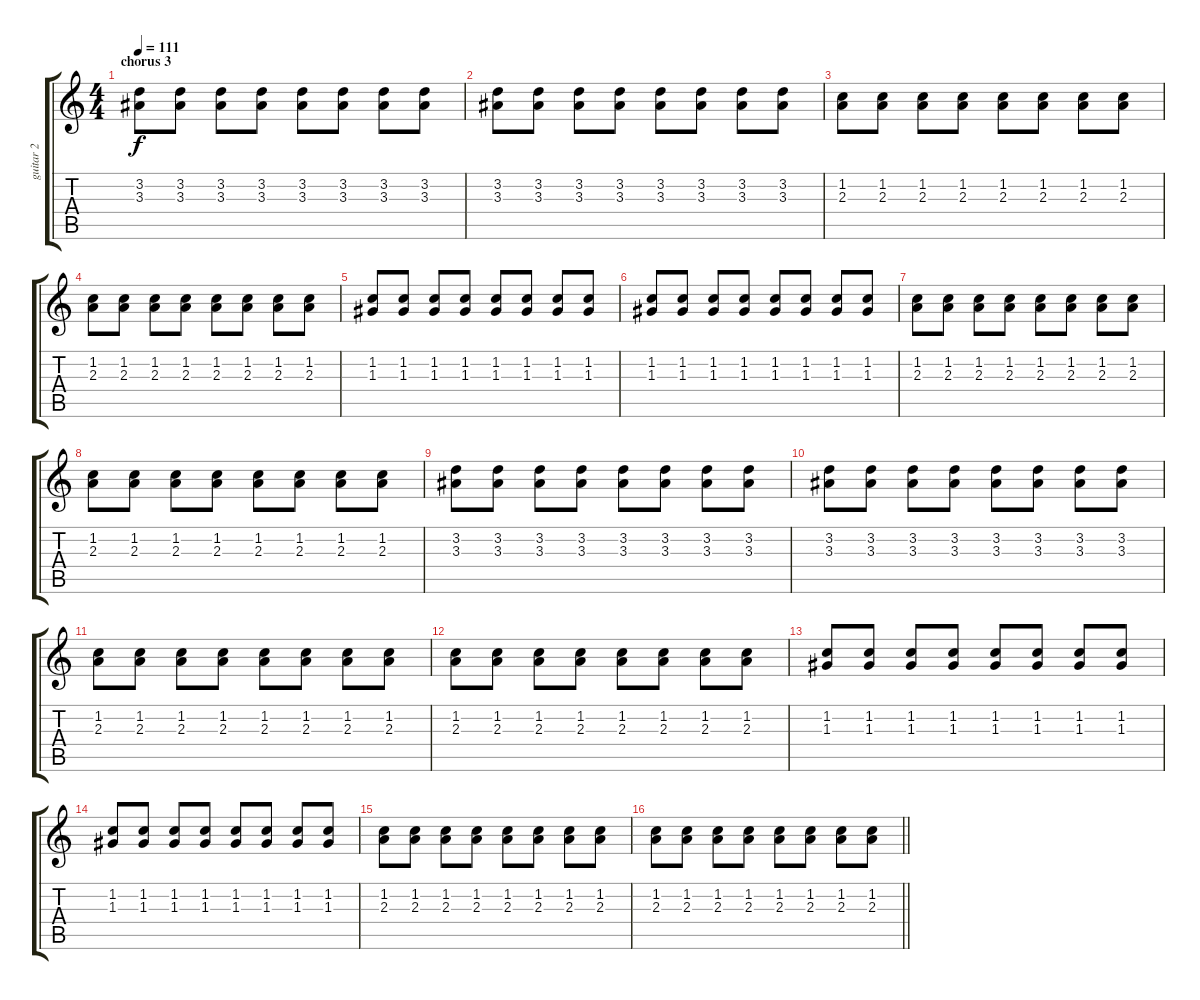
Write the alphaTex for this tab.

\track ("guitar 2" "guitar 2") {instrument overdrivenguitar}
\staff {score tabs}
\tuning (E4 B3 G3 D3 A2 C2) {hide}
\ts (4 4)
\section ("" "chorus 3")
\tempo 111
\clef g2
\ks c
(3.2 3.3).8{dy f volume 8 instrument overdrivenguitar} (3.2 3.3).8 (3.2 3.3).8 (3.2 3.3).8 (3.2 3.3).8 (3.2 3.3).8 (3.2 3.3).8 (3.2 3.3).8 |
(3.2 3.3).8 (3.2 3.3).8 (3.2 3.3).8 (3.2 3.3).8 (3.2 3.3).8 (3.2 3.3).8 (3.2 3.3).8 (3.2 3.3).8 |
(1.2 2.3).8 (1.2 2.3).8 (1.2 2.3).8 (1.2 2.3).8 (1.2 2.3).8 (1.2 2.3).8 (1.2 2.3).8 (1.2 2.3).8 |
(1.2 2.3).8 (1.2 2.3).8 (1.2 2.3).8 (1.2 2.3).8 (1.2 2.3).8 (1.2 2.3).8 (1.2 2.3).8 (1.2 2.3).8 |
(1.2 1.3).8 (1.2 1.3).8 (1.2 1.3).8 (1.2 1.3).8 (1.2 1.3).8 (1.2 1.3).8 (1.2 1.3).8 (1.2 1.3).8 |
(1.2 1.3).8 (1.2 1.3).8 (1.2 1.3).8 (1.2 1.3).8 (1.2 1.3).8 (1.2 1.3).8 (1.2 1.3).8 (1.2 1.3).8 |
(1.2 2.3).8 (1.2 2.3).8 (1.2 2.3).8 (1.2 2.3).8 (1.2 2.3).8 (1.2 2.3).8 (1.2 2.3).8 (1.2 2.3).8 |
(1.2 2.3).8 (1.2 2.3).8 (1.2 2.3).8 (1.2 2.3).8 (1.2 2.3).8 (1.2 2.3).8 (1.2 2.3).8 (1.2 2.3).8 |
(3.2 3.3).8 (3.2 3.3).8 (3.2 3.3).8 (3.2 3.3).8 (3.2 3.3).8 (3.2 3.3).8 (3.2 3.3).8 (3.2 3.3).8 |
(3.2 3.3).8 (3.2 3.3).8 (3.2 3.3).8 (3.2 3.3).8 (3.2 3.3).8 (3.2 3.3).8 (3.2 3.3).8 (3.2 3.3).8 |
(1.2 2.3).8 (1.2 2.3).8 (1.2 2.3).8 (1.2 2.3).8 (1.2 2.3).8 (1.2 2.3).8 (1.2 2.3).8 (1.2 2.3).8 |
(1.2 2.3).8 (1.2 2.3).8 (1.2 2.3).8 (1.2 2.3).8 (1.2 2.3).8 (1.2 2.3).8 (1.2 2.3).8 (1.2 2.3).8 |
(1.2 1.3).8 (1.2 1.3).8 (1.2 1.3).8 (1.2 1.3).8 (1.2 1.3).8 (1.2 1.3).8 (1.2 1.3).8 (1.2 1.3).8 |
(1.2 1.3).8 (1.2 1.3).8 (1.2 1.3).8 (1.2 1.3).8 (1.2 1.3).8 (1.2 1.3).8 (1.2 1.3).8 (1.2 1.3).8 |
(1.2 2.3).8 (1.2 2.3).8 (1.2 2.3).8 (1.2 2.3).8 (1.2 2.3).8 (1.2 2.3).8 (1.2 2.3).8 (1.2 2.3).8 |
\barLineRight lightlight
(1.2 2.3).8 (1.2 2.3).8 (1.2 2.3).8 (1.2 2.3).8 (1.2 2.3).8 (1.2 2.3).8 (1.2 2.3).8 (1.2 2.3).8
